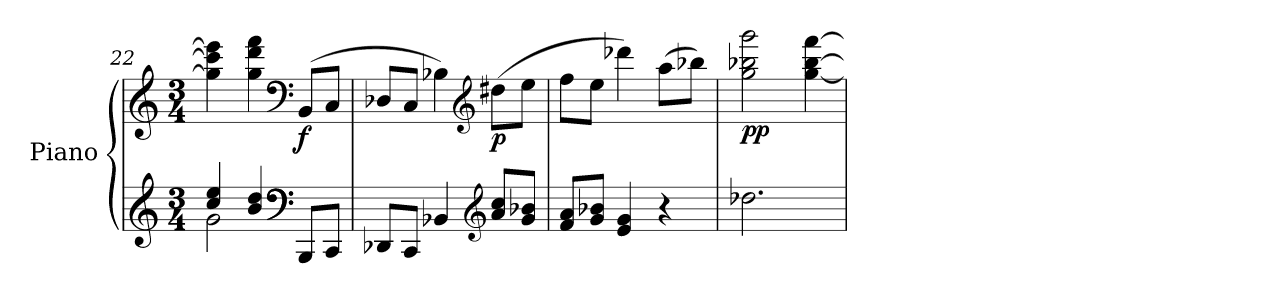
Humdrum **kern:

**kern	**kern	**dynam
*part1	*part1	*part1
*staff2	*staff1	*staff1/2
*I"Piano	*	*
*I'Pno.	*	*
*clefG2	*clefG2	*
*k[]	*k[]	*
*M3/4	*M3/4	*
=22	=22	=22
*^	*	*
4cc/ 4ee/	2g\	4gg\] 4ccc\] 4eee\]	.
4b/ 4dd/	.	4gg\ 4ddd\ 4fff\	.
*clefF4	*	*clefF4	*
!	!	!	!LO:DY:b
8BBB/L	4ryy	(>8BB/L	f
8CC/J	.	8C/J	.
*v	*v	*	*
=23	=23	=23
8DD-X/L	8D-X/L	.
8CC/J	8C/J	.
4BB-X/	4B-X\)	.
*clefG2	*clefG2	*
!	!	!LO:DY:b
8a/ 8cc/L	(>8dd#X\L	p
8g/ 8b-X/J	8ee\J	.
=24	=24	=24
8f/ 8a/L	8ff\L	.
8g/ 8b-X/J	8ee\J	.
4e/ 4g/	4ddd-X\)	.
4r	(>8aa\L	.
.	8bb-X\J)	.
=25	=25	=25
!	!	!LO:DY:b
2.dd-X\	2gg\ 2bb-X\ 2ggg\	pp
.	[4gg\ [4bb-\ [4fff\	.
=	=	=
*-	*-	*-
